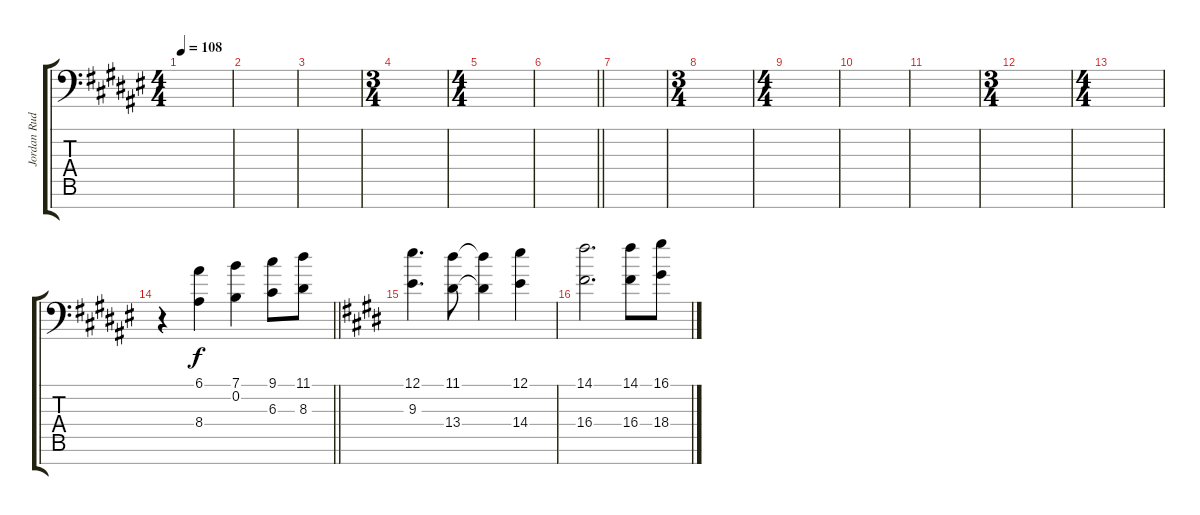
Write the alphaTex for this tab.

\track ("Jordan Rudess" "Jordan Rud") {instrument stringensemble1}
\staff {score tabs}
\tuning (E4 B3 G3 D3 A2 E2 C-1) {hide}
\ts (4 4)
\tempo 108
\clef f4
\ks f#
|
|
|
\ts (3 4)
|
\ts (4 4)
|
\barLineRight lightlight
|
|
\ts (3 4)
|
\ts (4 4)
|
|
|
\ts (3 4)
|
\ts (4 4)
|
\barLineRight lightlight
r.4{volume 13 instrument stringensemble1} (6.1 8.4).4 (7.1 0.2).4 (9.1 6.3).8 (11.1 8.3).8 |
\ks e
(12.1 9.3).4{d} (11.1 13.4).8 (11.1{t} 13.4{t}).4 (12.1 14.4).4 |
(14.1 16.4).2{d} (14.1 16.4).8 (16.1 18.4).8
